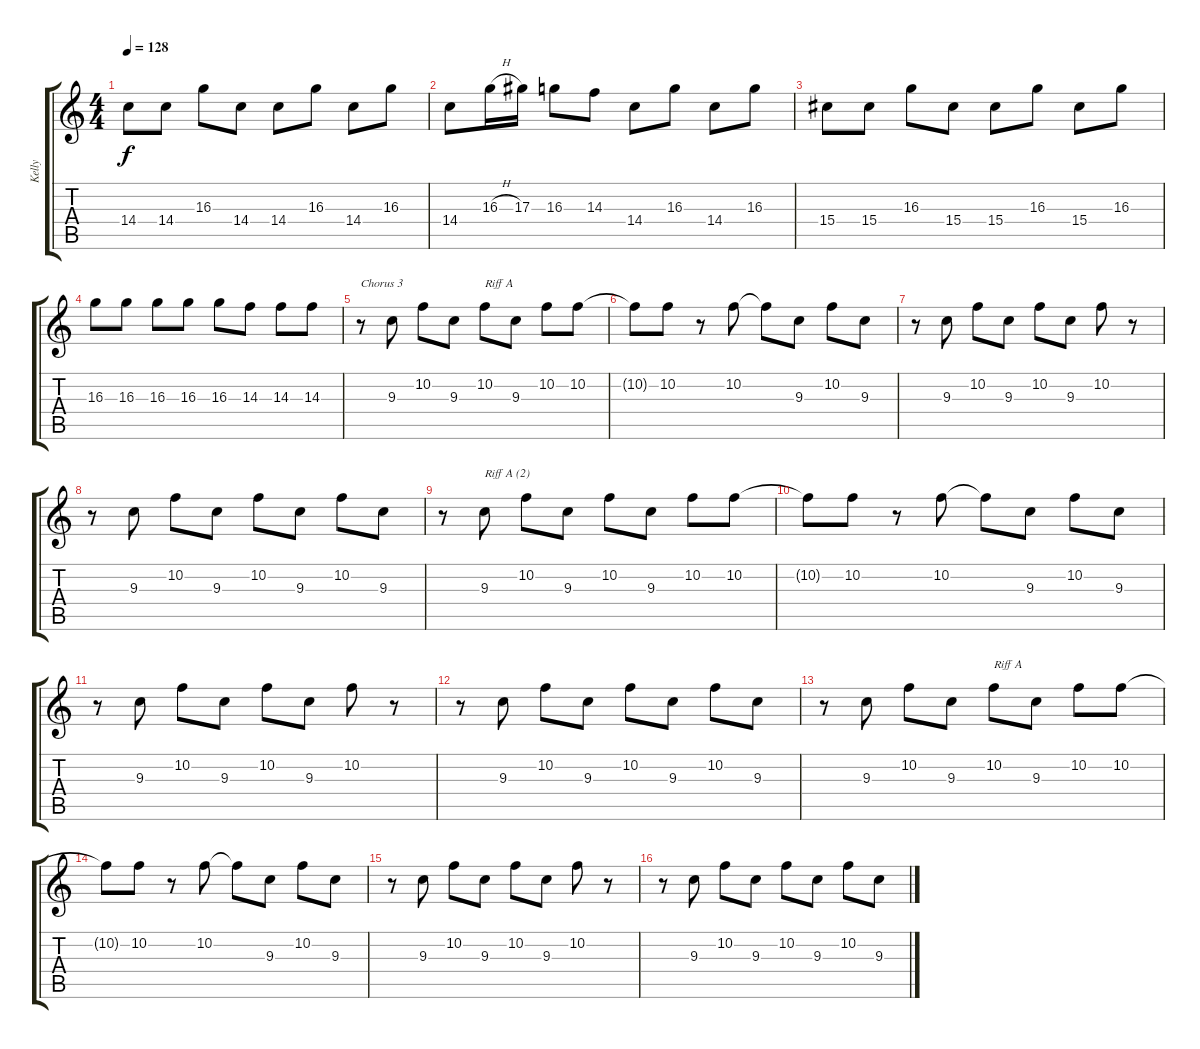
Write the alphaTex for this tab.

\track ("Kelly" "Kelly") {instrument electricguitarjazz}
\staff {score tabs}
\tuning (C4 G3 Eb3 Bb2 F2 C2) {hide}
\ts (4 4)
\tempo 128
\clef g2
\ks c
14.4.8{dy f} 14.4.8 16.3.8 14.4.8 14.4.8 16.3.8 14.4.8 16.3.8 |
14.4.8 16.3{h}.16 17.3.16 16.3.8 14.3.8 14.4.8 16.3.8 14.4.8 16.3.8 |
15.4.8 15.4.8 16.3.8 15.4.8 15.4.8 16.3.8 15.4.8 16.3.8 |
16.3.8 16.3.8 16.3.8 16.3.8 16.3.8 14.3.8 14.3.8 14.3.8 |
r.8{txt "Chorus 3" instrument electricguitarjazz} 9.3.8 10.2.8 9.3.8 10.2.8{txt "Riff A"} 9.3.8 10.2.8 10.2.8 |
10.2{t}.8 10.2.8 r.8 10.2.8 10.2{t}.8 9.3.8 10.2.8 9.3.8 |
r.8 9.3.8 10.2.8 9.3.8 10.2.8 9.3.8 10.2.8 r.8 |
r.8 9.3.8 10.2.8 9.3.8 10.2.8 9.3.8 10.2.8 9.3.8 |
r.8 9.3.8{txt "Riff A (2)"} 10.2.8 9.3.8 10.2.8 9.3.8 10.2.8 10.2.8 |
10.2{t}.8 10.2.8 r.8 10.2.8 10.2{t}.8 9.3.8 10.2.8 9.3.8 |
r.8 9.3.8 10.2.8 9.3.8 10.2.8 9.3.8 10.2.8 r.8 |
r.8 9.3.8 10.2.8 9.3.8 10.2.8 9.3.8 10.2.8 9.3.8 |
r.8 9.3.8 10.2.8 9.3.8 10.2.8{txt "Riff A"} 9.3.8 10.2.8 10.2.8 |
10.2{t}.8 10.2.8 r.8 10.2.8 10.2{t}.8 9.3.8 10.2.8 9.3.8 |
r.8 9.3.8 10.2.8 9.3.8 10.2.8 9.3.8 10.2.8 r.8 |
r.8 9.3.8 10.2.8 9.3.8 10.2.8 9.3.8 10.2.8 9.3.8
